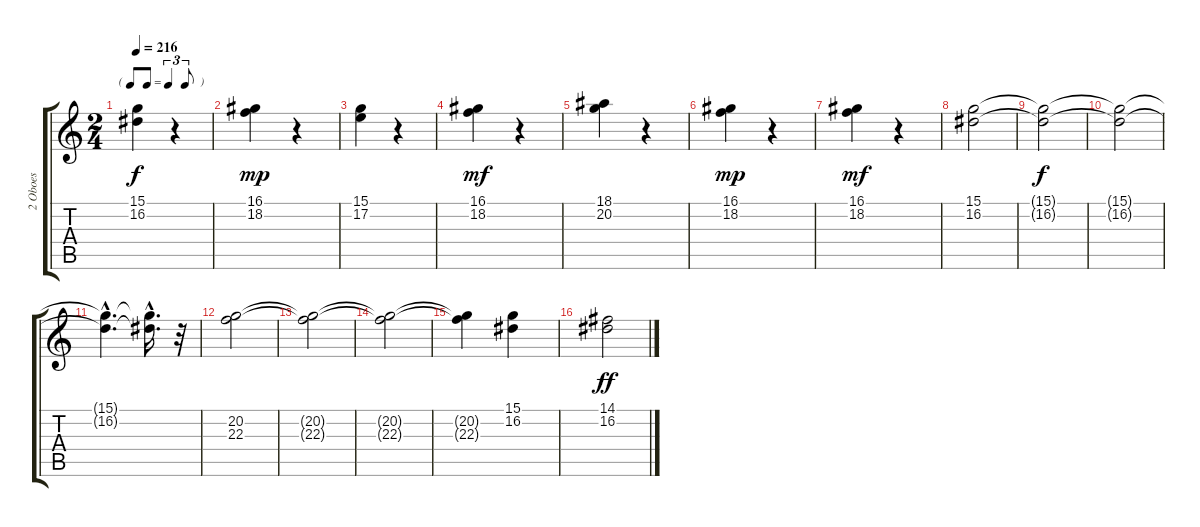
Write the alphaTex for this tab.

\track ("2 Oboes" "2 Oboes") {instrument oboe}
\staff {score tabs}
\tuning (E4 B3 G3 D3 A2 E2) {hide}
\ts (2 4)
\tf triplet8th
\tempo 216
\clef g2
\ks c
(15.1{t} 16.2{t}).4{dy f} r.4 |
(16.1 18.2).4{dy mp} r.4 |
(15.1 17.2).4 r.4 |
(16.1 18.2).4{dy mf} r.4 |
(18.1 20.2).4 r.4 |
(16.1 18.2).4{dy mp} r.4 |
(16.1 18.2).4{dy mf} r.4 |
(15.1 16.2).2 |
(15.1{t} 16.2{t}).2{dy f} |
(15.1{t} 16.2{t}).2 |
(15.1{hac t} 16.2{hac t}).4{d} (15.1{hac t} 16.2{hac t}).16{d} r.32 |
(20.2 22.3).2 |
(20.2{t} 22.3{t}).2 |
(20.2{t} 22.3{t}).2 |
(20.2{t} 22.3{t}).4 (15.1 16.2).4 |
(14.1 16.2).2{dy ff}
